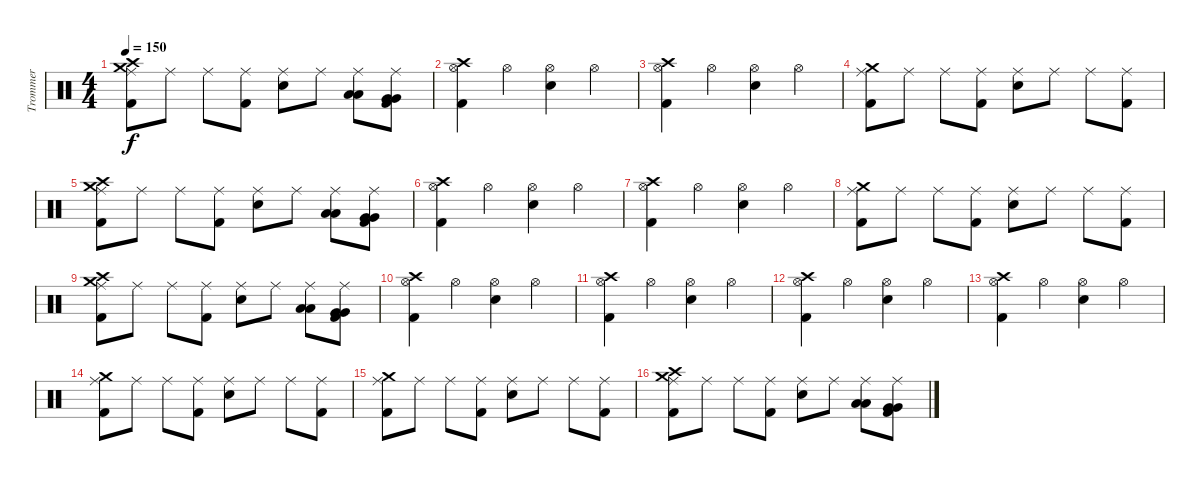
\track ("Trommer" "Trommer") {instrument percussion}
\staff {score}
\articulation defaults
\ts (4 4)
\tempo 150
\clef neutral
\ks c
("Crash medium (hit)" "Crash high (hit)" "Ride (middle)" "Kick (hit) 2").8{dy f} "Ride (middle)".8 "Ride (middle)".8 ("Ride (middle)" "Kick (hit) 2").8 ("Ride (middle)" "Snare (hit) 2").8 "Ride (middle)".8 ("Low Tom (hit)" "Low Tom (hit)" "Ride (middle)").8 ("Very Low Tom (hit)" "Very Low Tom (hit)" "Ride (middle)" "Kick (hit) 2").8 |
("Hi-Hat (open)" "Crash high (hit)" "Kick (hit) 2").4 "Hi-Hat (open)".4 ("Hi-Hat (open)" "Snare (hit) 2").4 "Hi-Hat (open)".4 |
("Hi-Hat (open)" "Crash high (hit)" "Kick (hit) 2").4 "Hi-Hat (open)".4 ("Hi-Hat (open)" "Snare (hit) 2").4 "Hi-Hat (open)".4 |
("Crash medium (hit)" "Ride (middle)" "Kick (hit) 2").8 "Ride (middle)".8 "Ride (middle)".8 ("Ride (middle)" "Kick (hit) 2").8 ("Ride (middle)" "Snare (hit) 2").8 "Ride (middle)".8 "Ride (middle)".8 ("Ride (middle)" "Kick (hit) 2").8 |
("Crash medium (hit)" "Crash high (hit)" "Ride (middle)" "Kick (hit) 2").8 "Ride (middle)".8 "Ride (middle)".8 ("Ride (middle)" "Kick (hit) 2").8 ("Ride (middle)" "Snare (hit) 2").8 "Ride (middle)".8 ("Low Tom (hit)" "Low Tom (hit)" "Ride (middle)").8 ("Very Low Tom (hit)" "Very Low Tom (hit)" "Ride (middle)" "Kick (hit) 2").8 |
("Hi-Hat (open)" "Crash high (hit)" "Kick (hit) 2").4 "Hi-Hat (open)".4 ("Hi-Hat (open)" "Snare (hit) 2").4 "Hi-Hat (open)".4 |
("Hi-Hat (open)" "Crash high (hit)" "Kick (hit) 2").4 "Hi-Hat (open)".4 ("Hi-Hat (open)" "Snare (hit) 2").4 "Hi-Hat (open)".4 |
("Crash medium (hit)" "Ride (middle)" "Kick (hit) 2").8 "Ride (middle)".8 "Ride (middle)".8 ("Ride (middle)" "Kick (hit) 2").8 ("Ride (middle)" "Snare (hit) 2").8 "Ride (middle)".8 "Ride (middle)".8 ("Ride (middle)" "Kick (hit) 2").8 |
("Crash medium (hit)" "Crash high (hit)" "Ride (middle)" "Kick (hit) 2").8 "Ride (middle)".8 "Ride (middle)".8 ("Ride (middle)" "Kick (hit) 2").8 ("Ride (middle)" "Snare (hit) 2").8 "Ride (middle)".8 ("Low Tom (hit)" "Low Tom (hit)" "Ride (middle)").8 ("Very Low Tom (hit)" "Very Low Tom (hit)" "Ride (middle)" "Kick (hit) 2").8 |
("Hi-Hat (open)" "Crash high (hit)" "Kick (hit) 2").4 "Hi-Hat (open)".4 ("Hi-Hat (open)" "Snare (hit) 2").4 "Hi-Hat (open)".4 |
("Hi-Hat (open)" "Crash high (hit)" "Kick (hit) 2").4 "Hi-Hat (open)".4 ("Hi-Hat (open)" "Snare (hit) 2").4 "Hi-Hat (open)".4 |
("Hi-Hat (open)" "Crash high (hit)" "Kick (hit) 2").4 "Hi-Hat (open)".4 ("Hi-Hat (open)" "Snare (hit) 2").4 "Hi-Hat (open)".4 |
("Hi-Hat (open)" "Crash high (hit)" "Kick (hit) 2").4 "Hi-Hat (open)".4 ("Hi-Hat (open)" "Snare (hit) 2").4 "Hi-Hat (open)".4 |
("Crash medium (hit)" "Ride (middle)" "Kick (hit) 2").8 "Ride (middle)".8 "Ride (middle)".8 ("Ride (middle)" "Kick (hit) 2").8 ("Ride (middle)" "Snare (hit) 2").8 "Ride (middle)".8 "Ride (middle)".8 ("Ride (middle)" "Kick (hit) 2").8 |
("Crash medium (hit)" "Ride (middle)" "Kick (hit) 2").8 "Ride (middle)".8 "Ride (middle)".8 ("Ride (middle)" "Kick (hit) 2").8 ("Ride (middle)" "Snare (hit) 2").8 "Ride (middle)".8 "Ride (middle)".8 ("Ride (middle)" "Kick (hit) 2").8 |
("Crash medium (hit)" "Crash high (hit)" "Ride (middle)" "Kick (hit) 2").8 "Ride (middle)".8 "Ride (middle)".8 ("Ride (middle)" "Kick (hit) 2").8 ("Ride (middle)" "Snare (hit) 2").8 "Ride (middle)".8 ("Low Tom (hit)" "Low Tom (hit)" "Ride (middle)").8 ("Very Low Tom (hit)" "Very Low Tom (hit)" "Ride (middle)" "Kick (hit) 2").8
